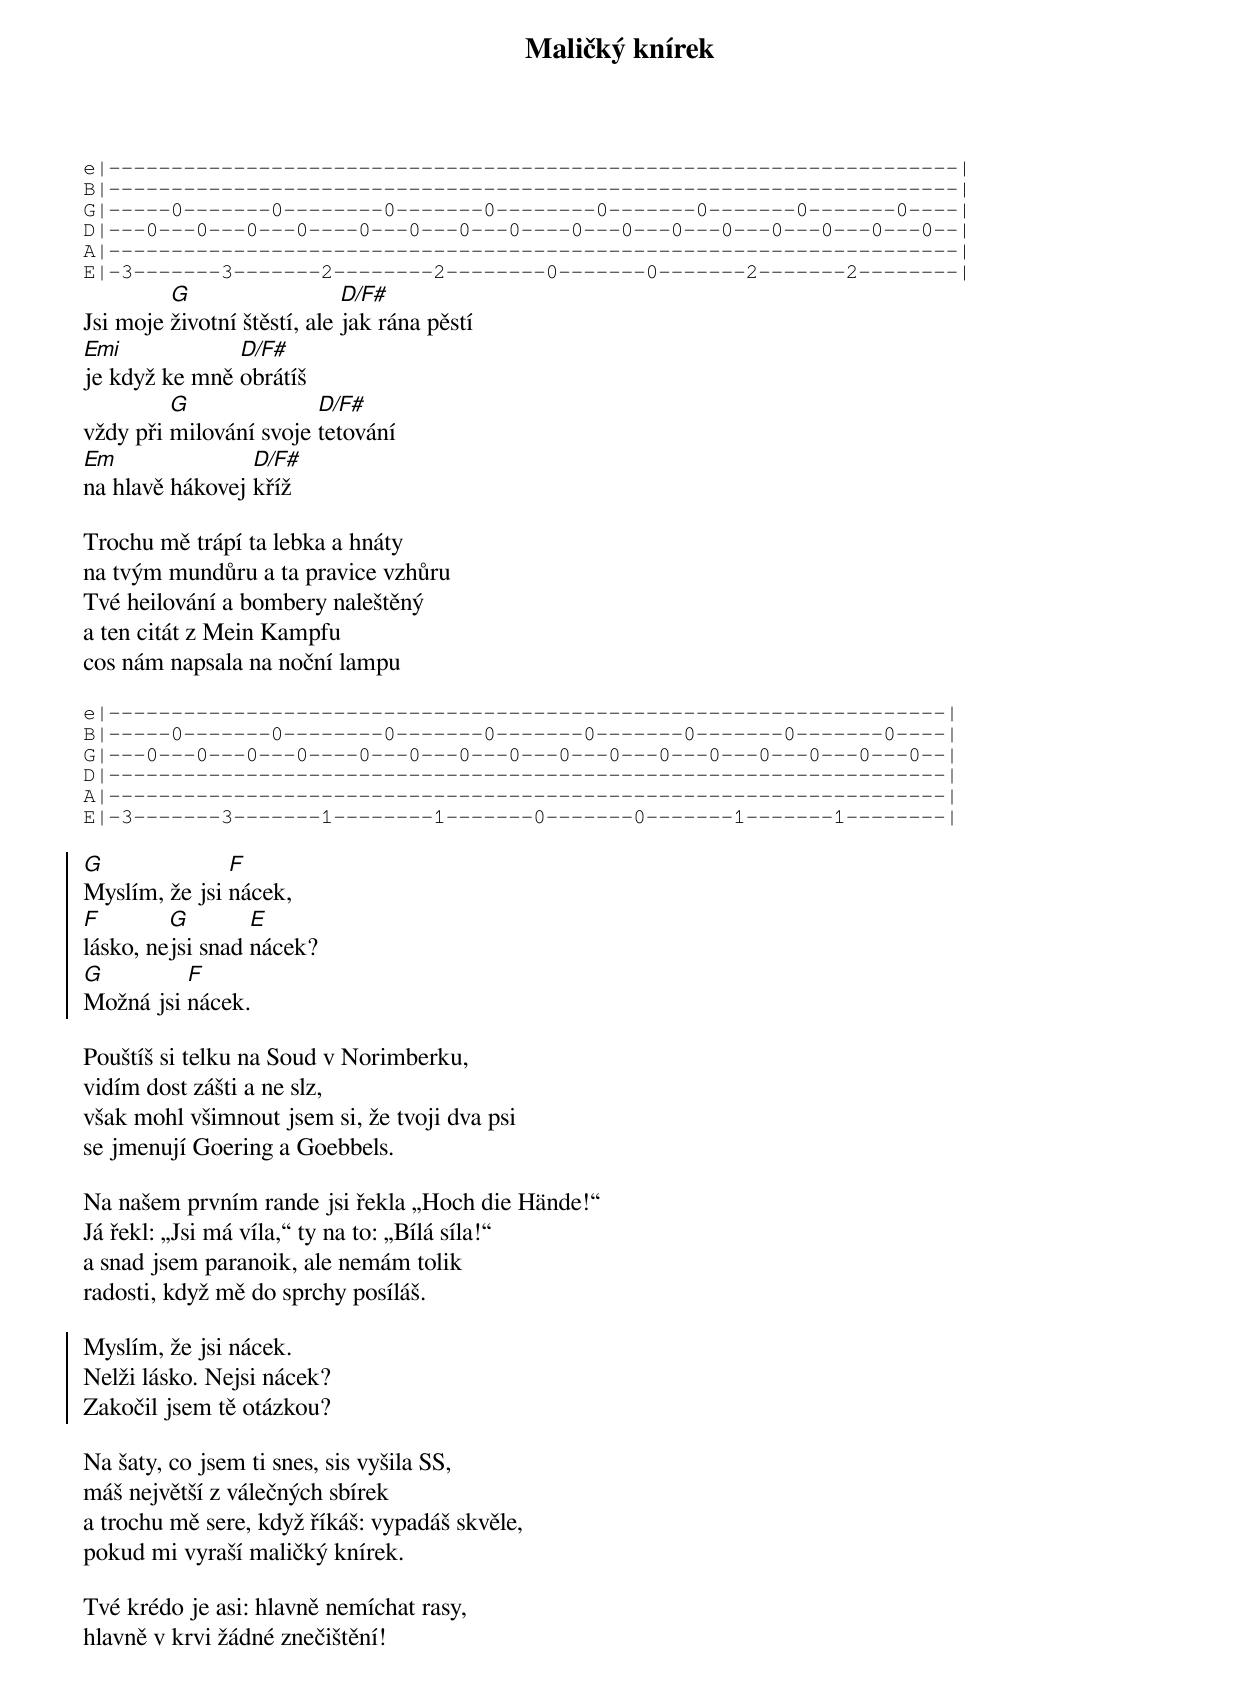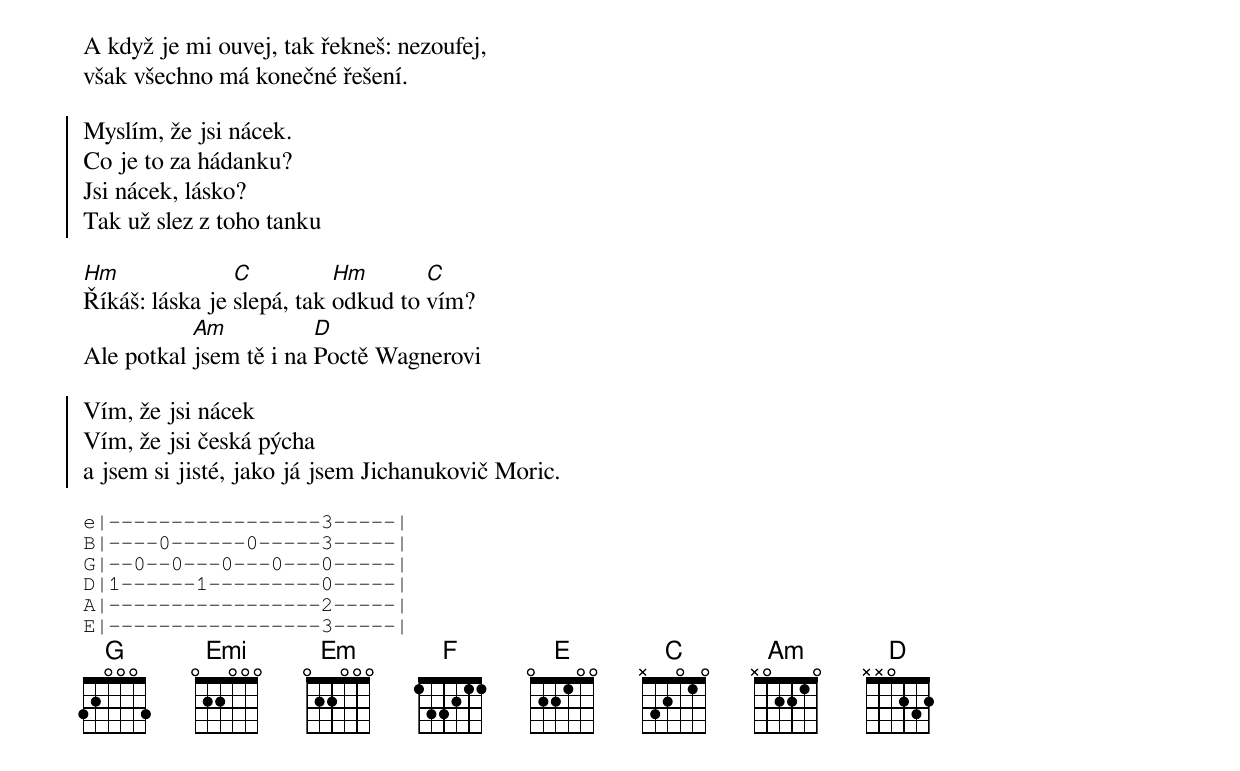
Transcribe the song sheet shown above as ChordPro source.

{title: Maličký knírek}
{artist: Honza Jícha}
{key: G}
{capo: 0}
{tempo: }
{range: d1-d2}
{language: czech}
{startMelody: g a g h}
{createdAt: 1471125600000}
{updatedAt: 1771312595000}
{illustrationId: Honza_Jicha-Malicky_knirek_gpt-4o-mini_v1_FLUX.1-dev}
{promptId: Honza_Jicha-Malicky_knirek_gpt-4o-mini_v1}

{start_of_tab}
e|--------------------------------------------------------------------|
B|--------------------------------------------------------------------|
G|-----0-------0--------0-------0--------0-------0-------0-------0----|
D|---0---0---0---0----0---0---0---0----0---0---0---0---0---0---0---0--|
A|--------------------------------------------------------------------|
E|-3-------3-------2--------2--------0-------0-------2-------2--------|
{end_of_tab}
{start_of_verse}
Jsi moje [G]životní štěstí, ale [D/F#]jak rána pěstí
[Emi]je když ke mně [D/F#]obrátíš
vždy při [G]milování svoje [D/F#]tetování
[Em]na hlavě hákovej [D/F#]kříž
{end_of_verse}

{start_of_verse}
Trochu mě trápí ta lebka a hnáty
na tvým mundůru a ta pravice vzhůru
Tvé heilování a bombery naleštěný
a ten citát z Mein Kampfu
cos nám napsala na noční lampu
{end_of_verse}

{start_of_tab}
e|-------------------------------------------------------------------|
B|-----0-------0--------0-------0-------0-------0-------0-------0----|
G|---0---0---0---0----0---0---0---0---0---0---0---0---0---0---0---0--|
D|-------------------------------------------------------------------|
A|-------------------------------------------------------------------|
E|-3-------3-------1--------1-------0-------0-------1-------1--------|
{end_of_tab}

{start_of_chorus}
[G]Myslím, že jsi [F]nácek,
[F]lásko, ne[G]jsi snad [E]nácek?
[G]Možná jsi [F]nácek.
{end_of_chorus}

{start_of_verse}
Pouštíš si telku na Soud v Norimberku,
vidím dost zášti a ne slz,
však mohl všimnout jsem si, že tvoji dva psi
se jmenují Goering a Goebbels.
{start_of_verse}

{start_of_verse}
Na našem prvním rande jsi řekla „Hoch die Hände!“
Já řekl: „Jsi má víla,“ ty na to: „Bílá síla!“
a snad jsem paranoik, ale nemám tolik
radosti, když mě do sprchy posíláš.
{end_of_verse}

{start_of_chorus}
Myslím, že jsi nácek.
Nelži lásko. Nejsi nácek?
Zakočil jsem tě otázkou?
{end_of_chorus}

{start_of_verse}
Na šaty, co jsem ti snes, sis vyšila SS,
máš největší z válečných sbírek
a trochu mě sere, když říkáš: vypadáš skvěle,
pokud mi vyraší maličký knírek.
{end_of_verse}

{start_of_verse}
Tvé krédo je asi: hlavně nemíchat rasy,
hlavně v krvi žádné znečištění!
A když je mi ouvej, tak řekneš: nezoufej,
však všechno má konečné řešení.
{end_of_verse}

{start_of_chorus}
Myslím, že jsi nácek.
Co je to za hádanku?
Jsi nácek, lásko?
Tak už slez z toho tanku
{end_of_chorus}

{start_of_bridge}
[Hm]Říkáš: láska je [C]slepá, tak [Hm]odkud to [C]vím?
Ale potkal [Am]jsem tě i na [D]Poctě Wagnerovi
{end_of_bridge}

{start_of_chorus}
Vím, že jsi nácek
Vím, že jsi česká pýcha
a jsem si jisté, jako já jsem Jichanukovič Moric.
{end_of_chorus}

{start_of_tab}
e|-----------------3-----|
B|----0------0-----3-----|
G|--0--0---0---0---0-----|
D|1------1---------0-----|
A|-----------------2-----|
E|-----------------3-----|
{end_of_tab}
